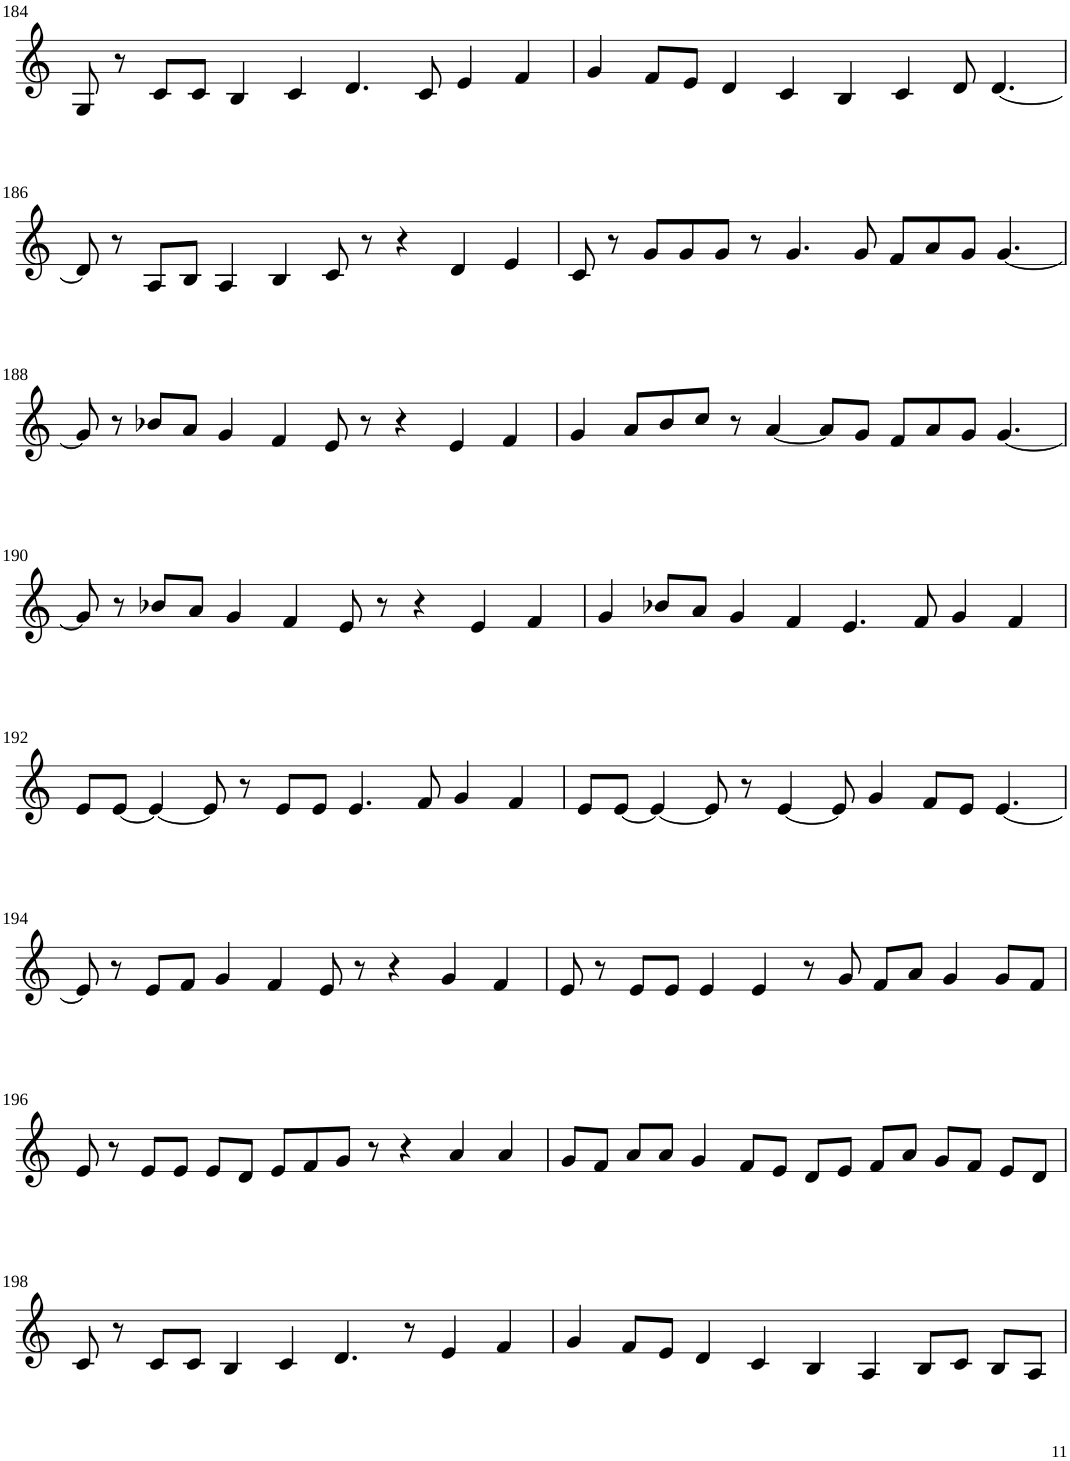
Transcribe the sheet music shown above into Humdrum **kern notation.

**kern
*part1
*staff1
*I"Violin
!!LO:PB:g=z
*clefG2
*k[]
*M8/4
=184
8G/
8r
8c/L
8c/J
4B/
4c/
4.d/
8c/
4e/
4f/
=185
4g/
8f/L
8e/J
4d/
4c/
4B/
4c/
8d/
[4.d/
!!LO:LB:g=z
=186
8d/]
8r
8A/L
8B/J
4A/
4B/
8c/
8r
4r
4d/
4e/
=187
8c/
8r
8g/L
8g/
8g/J
8r
4.g/
8g/
8f/L
8a/
8g/J
[4.g/
!!LO:LB:g=z
=188
8g/]
8r
8b-X/L
8a/J
4g/
4f/
8e/
8r
4r
4e/
4f/
=189
4g/
8a/L
8b/
8cc/J
8r
[4a/
8a/L]
8g/J
8f/L
8a/
8g/J
[4.g/
!!LO:LB:g=z
=190
8g/]
8r
8b-X/L
8a/J
4g/
4f/
8e/
8r
4r
4e/
4f/
=191
4g/
8b-X/L
8a/J
4g/
4f/
4.e/
8f/
4g/
4f/
!!LO:LB:g=z
=192
8e/L
[8e/J
4e/_
8e/]
8r
8e/L
8e/J
4.e/
8f/
4g/
4f/
=193
8e/L
[8e/J
4e/_
8e/]
8r
[4e/
8e/]
4g/
8f/L
8e/J
[4.e/
!!LO:LB:g=z
=194
8e/]
8r
8e/L
8f/J
4g/
4f/
8e/
8r
4r
4g/
4f/
=195
8e/
8r
8e/L
8e/J
4e/
4e/
8r
8g/
8f/L
8a/J
4g/
8g/L
8f/J
!!LO:LB:g=z
=196
8e/
8r
8e/L
8e/J
8e/L
8d/J
8e/L
8f/
8g/J
8r
4r
4a/
4a/
=197
8g/L
8f/J
8a/L
8a/J
4g/
8f/L
8e/J
8d/L
8e/J
8f/L
8a/J
8g/L
8f/J
8e/L
8d/J
!!LO:LB:g=z
=198
8c/
8r
8c/L
8c/J
4B/
4c/
4.d/
8r
4e/
4f/
=199
4g/
8f/L
8e/J
4d/
4c/
4B/
4A/
8B/L
8c/J
8B/L
8A/J
=
*-
